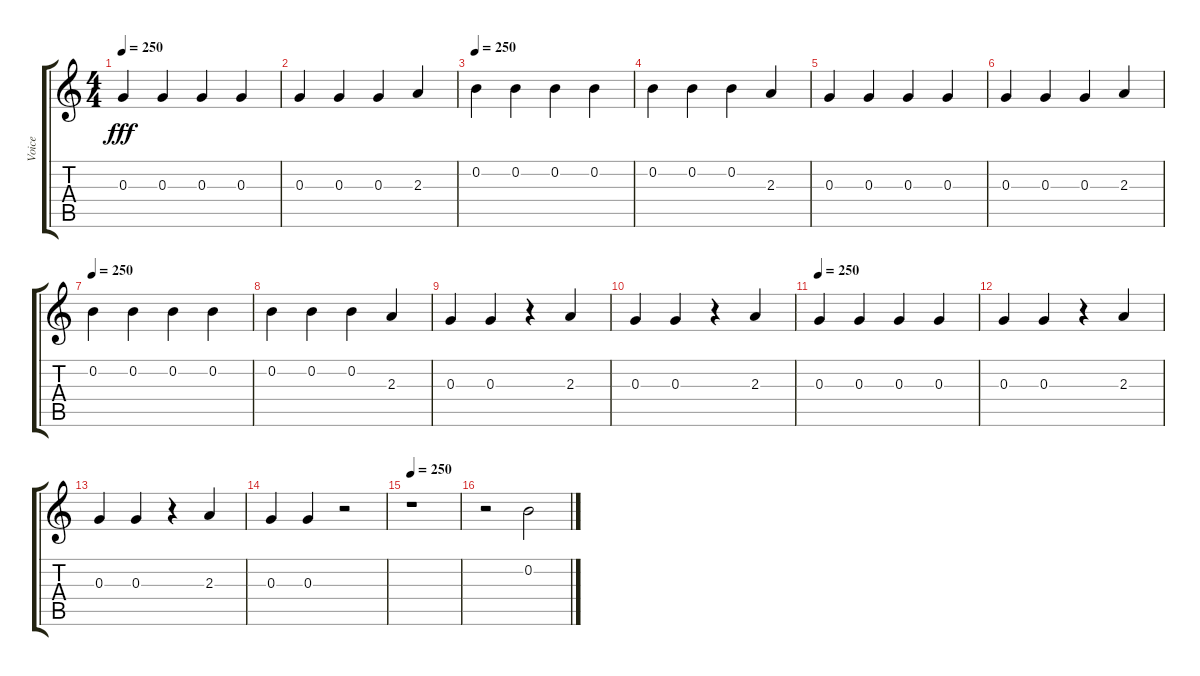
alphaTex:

\track ("Voice" "Voice") {instrument electricguitarmuted}
\staff {score tabs}
\tuning (E4 B3 G3 D3 A2 E2) {hide}
\ts (4 4)
\tempo 250
\clef g2
\ks c
0.3.4{dy fff} 0.3.4 0.3.4 0.3.4 |
0.3.4 0.3.4 0.3.4 2.3.4 |
\tempo 250
0.2.4 0.2.4 0.2.4 0.2.4 |
0.2.4 0.2.4 0.2.4 2.3.4 |
0.3.4 0.3.4 0.3.4 0.3.4 |
0.3.4 0.3.4 0.3.4 2.3.4 |
\tempo 250
0.2.4 0.2.4 0.2.4 0.2.4 |
0.2.4 0.2.4 0.2.4 2.3.4 |
0.3.4 0.3.4 r.4 2.3.4 |
0.3.4 0.3.4 r.4 2.3.4 |
\tempo 250
0.3.4 0.3.4 0.3.4 0.3.4 |
0.3.4 0.3.4 r.4 2.3.4 |
0.3.4 0.3.4 r.4 2.3.4 |
0.3.4 0.3.4 r.2 |
\tempo 250
r.1 |
r.2 0.2.2
